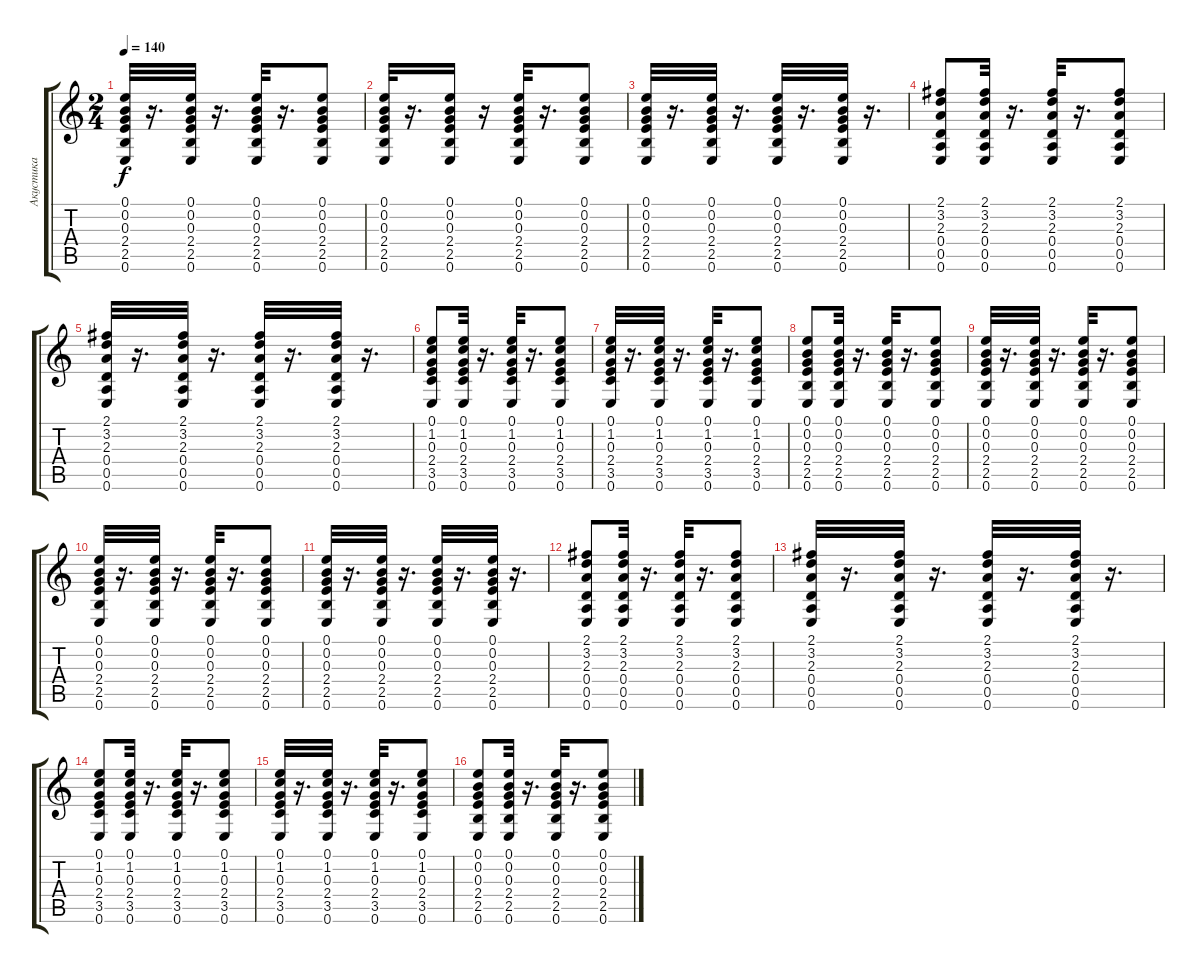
\track ("Акустика" "Акустика") {instrument acousticguitarsteel}
\staff {score tabs}
\tuning (E4 B3 G3 D3 A2 E2) {hide}
\ts (2 4)
\tempo 140
\clef g2
\ks c
(0.1 0.2 0.3 2.4 2.5 0.6).32{dy f} r.16{d} (0.1 0.2 0.3 2.4 2.5 0.6).32 r.16{d} (0.1 0.2 0.3 2.4 2.5 0.6).32 r.16{d} (0.1 0.2 0.3 2.4 2.5 0.6).8 |
(0.1 0.2 0.3 2.4 2.5 0.6).32 r.16{d} (0.1 0.2 0.3 2.4 2.5 0.6).16 r.16 (0.1 0.2 0.3 2.4 2.5 0.6).32 r.16{d} (0.1 0.2 0.3 2.4 2.5 0.6).8 |
(0.1 0.2 0.3 2.4 2.5 0.6).32 r.16{d} (0.1 0.2 0.3 2.4 2.5 0.6).32 r.16{d} (0.1 0.2 0.3 2.4 2.5 0.6).32 r.16{d} (0.1 0.2 0.3 2.4 2.5 0.6).32 r.16{d} |
(2.1 3.2 2.3 0.4 0.5 0.6).8 (2.1 3.2 2.3 0.4 0.5 0.6).32 r.16{d} (2.1 3.2 2.3 0.4 0.5 0.6).32 r.16{d} (2.1 3.2 2.3 0.4 0.5 0.6).8 |
(2.1 3.2 2.3 0.4 0.5 0.6).32 r.16{d} (2.1 3.2 2.3 0.4 0.5 0.6).32 r.16{d} (2.1 3.2 2.3 0.4 0.5 0.6).32 r.16{d} (2.1 3.2 2.3 0.4 0.5 0.6).32 r.16{d} |
(0.1 1.2 0.3 2.4 3.5 0.6).8 (0.1 1.2 0.3 2.4 3.5 0.6).32 r.16{d} (0.1 1.2 0.3 2.4 3.5 0.6).32 r.16{d} (0.1 1.2 0.3 2.4 3.5 0.6).8 |
(0.1 1.2 0.3 2.4 3.5 0.6).32 r.16{d} (0.1 1.2 0.3 2.4 3.5 0.6).32 r.16{d} (0.1 1.2 0.3 2.4 3.5 0.6).32 r.16{d} (0.1 1.2 0.3 2.4 3.5 0.6).8 |
(0.1 0.2 0.3 2.4 2.5 0.6).8 (0.1 0.2 0.3 2.4 2.5 0.6).32 r.16{d} (0.1 0.2 0.3 2.4 2.5 0.6).32 r.16{d} (0.1 0.2 0.3 2.4 2.5 0.6).8 |
(0.1 0.2 0.3 2.4 2.5 0.6).32 r.16{d} (0.1 0.2 0.3 2.4 2.5 0.6).32 r.16{d} (0.1 0.2 0.3 2.4 2.5 0.6).32 r.16{d} (0.1 0.2 0.3 2.4 2.5 0.6).8 |
(0.1 0.2 0.3 2.4 2.5 0.6).32 r.16{d} (0.1 0.2 0.3 2.4 2.5 0.6).32 r.16{d} (0.1 0.2 0.3 2.4 2.5 0.6).32 r.16{d} (0.1 0.2 0.3 2.4 2.5 0.6).8 |
(0.1 0.2 0.3 2.4 2.5 0.6).32 r.16{d} (0.1 0.2 0.3 2.4 2.5 0.6).32 r.16{d} (0.1 0.2 0.3 2.4 2.5 0.6).32 r.16{d} (0.1 0.2 0.3 2.4 2.5 0.6).32 r.16{d} |
(2.1 3.2 2.3 0.4 0.5 0.6).8 (2.1 3.2 2.3 0.4 0.5 0.6).32 r.16{d} (2.1 3.2 2.3 0.4 0.5 0.6).32 r.16{d} (2.1 3.2 2.3 0.4 0.5 0.6).8 |
(2.1 3.2 2.3 0.4 0.5 0.6).32 r.16{d} (2.1 3.2 2.3 0.4 0.5 0.6).32 r.16{d} (2.1 3.2 2.3 0.4 0.5 0.6).32 r.16{d} (2.1 3.2 2.3 0.4 0.5 0.6).32 r.16{d} |
(0.1 1.2 0.3 2.4 3.5 0.6).8 (0.1 1.2 0.3 2.4 3.5 0.6).32 r.16{d} (0.1 1.2 0.3 2.4 3.5 0.6).32 r.16{d} (0.1 1.2 0.3 2.4 3.5 0.6).8 |
(0.1 1.2 0.3 2.4 3.5 0.6).32 r.16{d} (0.1 1.2 0.3 2.4 3.5 0.6).32 r.16{d} (0.1 1.2 0.3 2.4 3.5 0.6).32 r.16{d} (0.1 1.2 0.3 2.4 3.5 0.6).8 |
(0.1 0.2 0.3 2.4 2.5 0.6).8 (0.1 0.2 0.3 2.4 2.5 0.6).32 r.16{d} (0.1 0.2 0.3 2.4 2.5 0.6).32 r.16{d} (0.1 0.2 0.3 2.4 2.5 0.6).8
